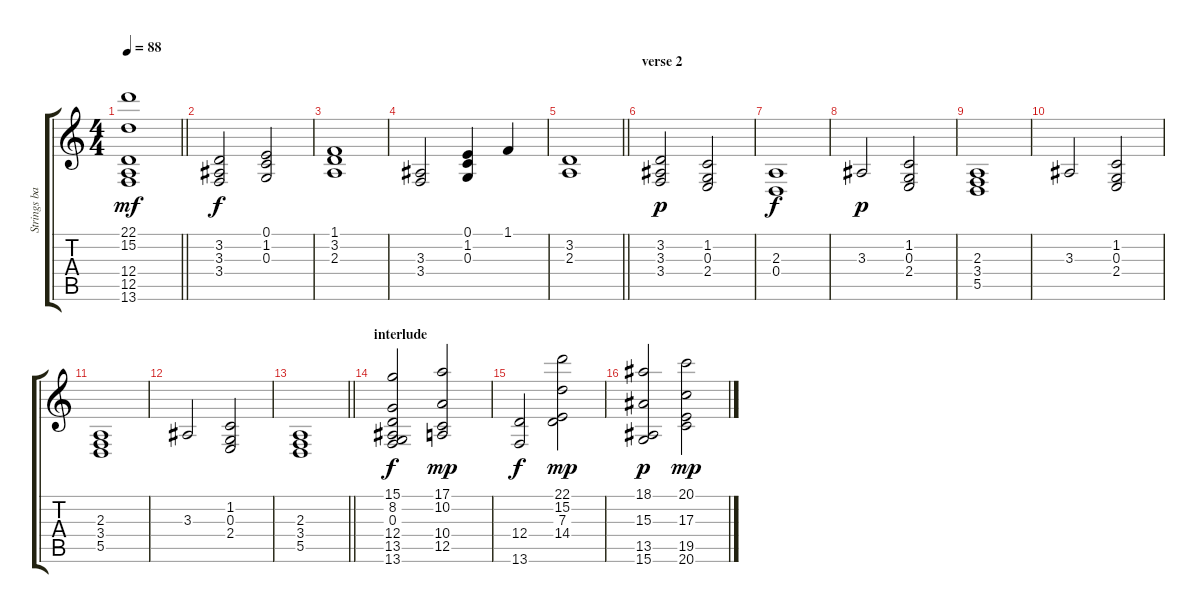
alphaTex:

\track ("Strings background" "Strings ba") {instrument stringensemble2}
\staff {score tabs}
\tuning (E4 B3 G3 D3 A2 E2) {hide}
\ts (4 4)
\tempo 88
\clef g2
\barLineRight lightlight
\ks c
(22.1 15.2 12.4 12.5 13.6).1{dy mf} |
(3.2 3.3 3.4).2{dy f} (0.1 1.2 0.3).2 |
(1.1 3.2 2.3).1 |
(3.3 3.4).2 (0.1 1.2 0.3).4 1.1.4 |
\barLineRight lightlight
(3.2 2.3).1 |
\section ("" "verse 2")
(3.2 3.3 3.4).2{dy p} (1.2 0.3 2.4).2 |
(2.3 0.4).1{dy f} |
3.3.2{dy p} (1.2 0.3 2.4).2 |
(2.3 3.4 5.5).1 |
3.3.2 (1.2 0.3 2.4).2 |
(2.3 3.4 5.5).1 |
3.3.2 (1.2 0.3 2.4).2 |
\barLineRight lightlight
(2.3 3.4 5.5).1 |
\section ("" "interlude")
(15.1 8.2 0.3 12.4 13.5 13.6).2{dy f} (17.1 10.2 10.4 12.5).2{dy mp} |
(12.4 13.6).2{dy f} (22.1 15.2 7.3 14.4).2{dy mp} |
(18.1 15.3 13.5 15.6).2{dy p} (20.1 17.3 19.5 20.6).2{dy mp}
